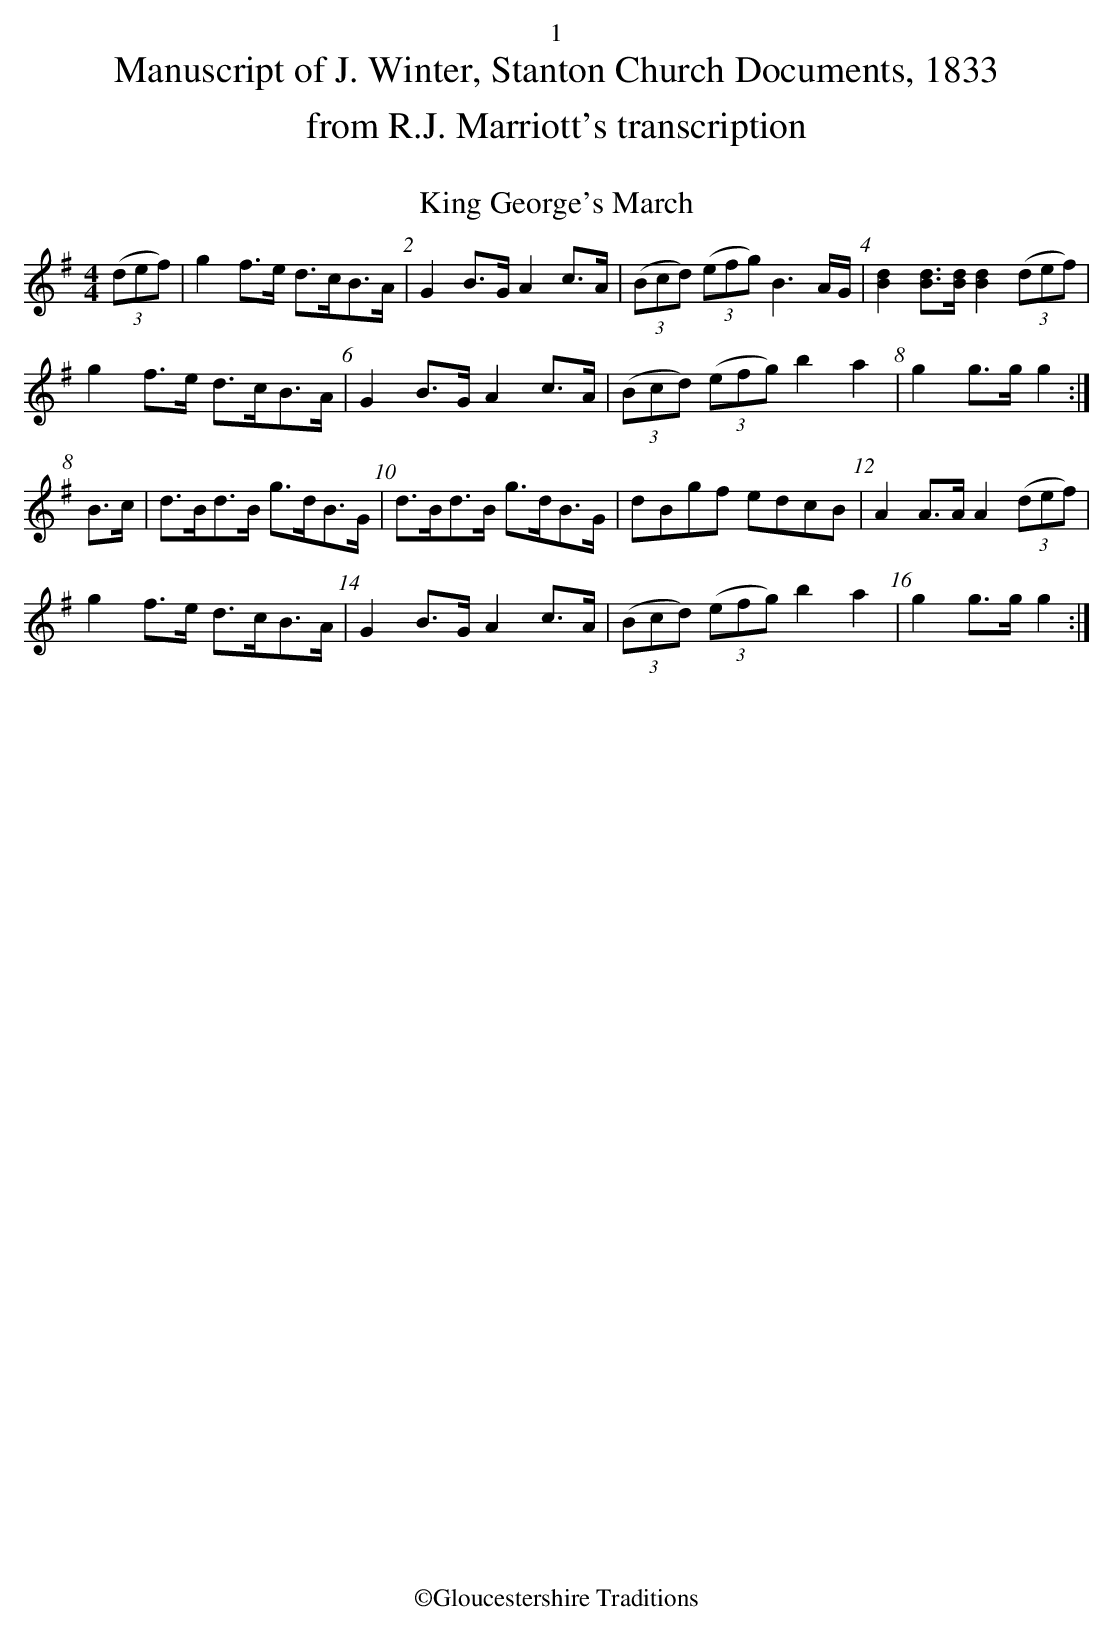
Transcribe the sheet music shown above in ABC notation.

X:1
T:King George's March
M:4/4
L:1/8
K:G
((3def)|g2f>e d>cB>A|G2B>GA2c>A|((3Bcd) ((3efg)B3 A/G/|[B2d2][Bd]>[Bd][B2d2]((3def)|
g2f>e d>cB>A|G2B>GA2c>A|((3Bcd) ((3efg)b2a2|g2 g>g g2:|
B>c|d>Bd>B g>dB>G|d>Bd>B g>dB>G|dBgf edcB|A2A>A A2((3def)|
g2f>e d>cB>A|G2B>GA2c>A|((3Bcd) ((3efg)b2a2|g2 g>g g2:|
